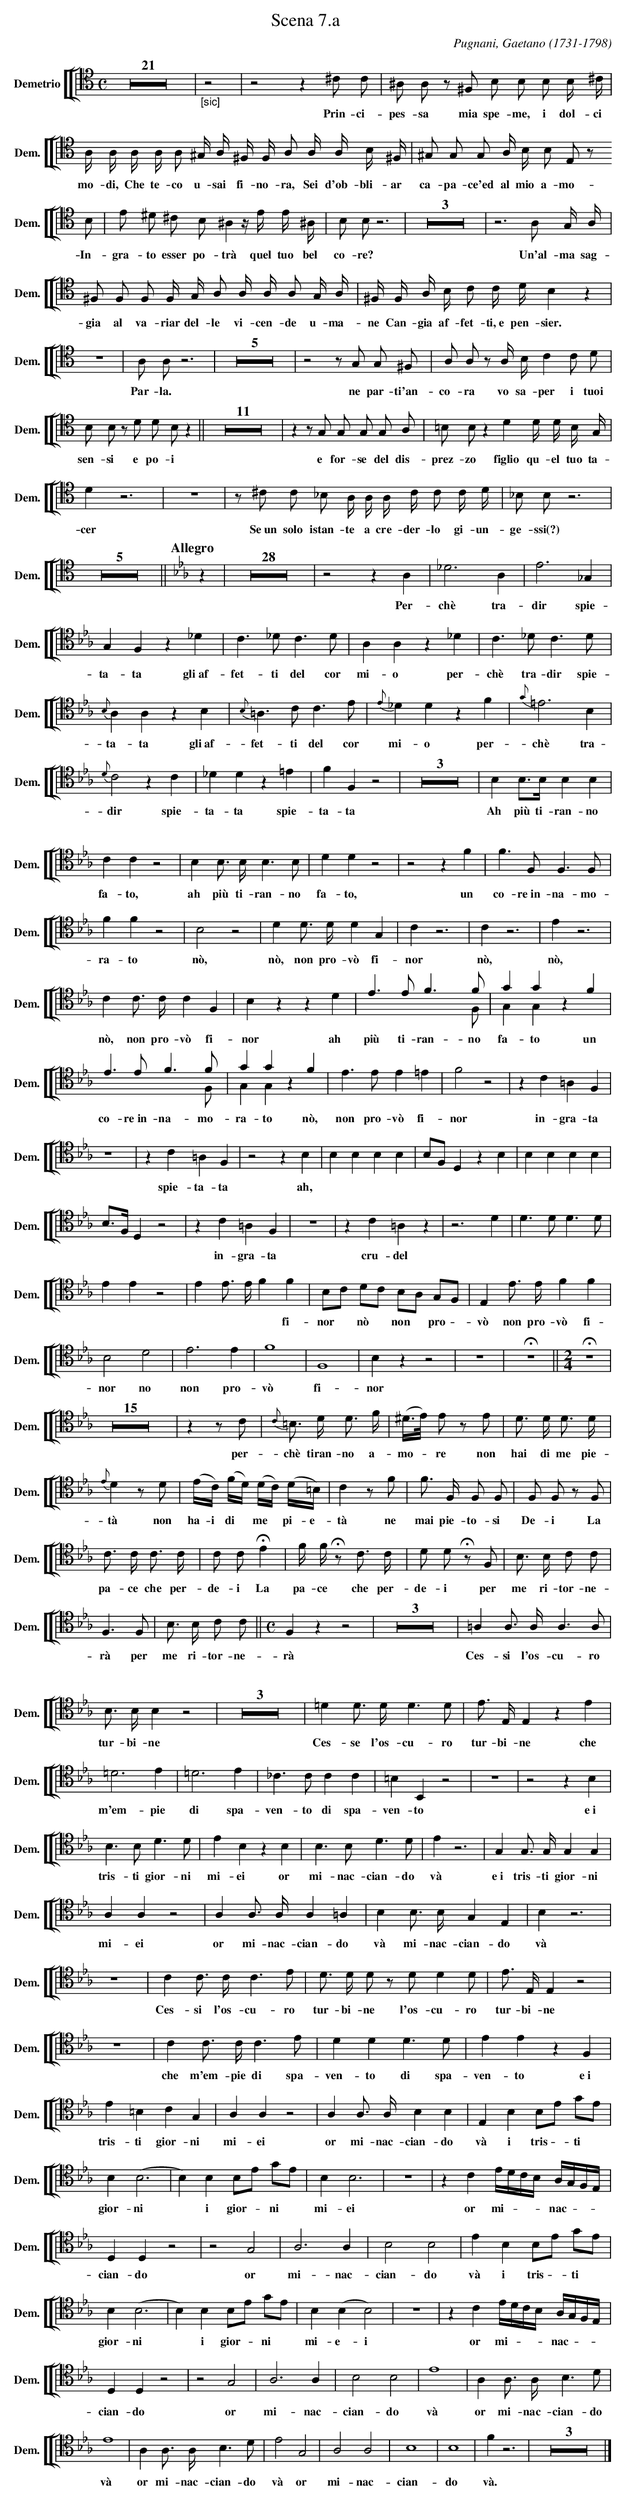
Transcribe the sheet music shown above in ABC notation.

X:1
T:Scena 7.a
C:Pugnani, Gaetano (1731-1798)
M:C
L:1/4
K:C
V: 19 clef=tenor name="Demetrio" sname="Dem."
%%staves [[ 19 ]]
   Z21 | "_[sic]" z2 | z2 z \
   ^C/ C/ | ^A,/ A,/ z/ ^F,/ B,/ B,/ B,/ B,// ^C// | A,// A,// A,// A,// A,/ ^G,// A,// ^F,// F,// A,/ A,// A,// B,// ^F,// | ^G,/ G,/ G,/ A,// B,// B,/ E,/ z/
w: Prin-ci-pes-sa mia spe-me, i dol-ci mo-di, Che te-co u-sai fi-no-ra, Sei d'ob-bli-ar ca-pa-ce'ed al mio a-mo-re
   B,/ | E/ ^D/ ^C/ B,/ ^A, z//E// E// ^A,//| B,/ B,/ z3 | Z3 | z3 \
w: In-gra-to esser po-tr\`a quel tuo bel co-re?
   A,/ G,// A,// | ^F,/ F,/ F,/ F,// G,// A,/ A,// A,// A,/ G,// A,// | ^F,// F,// A,// B,// C/ C// D// B, z | Z | \
w: Un'al-ma sag-gia al va-riar del-le vi-cen-de u-ma-ne Can-gia af-fet-ti,~e pen-sier.
   A,/ A,/ z3 | Z5 | z2 z/ \
w: Par-la.
   G,/ G,/ ^F,/ | A,/ A,/ z/ A,// B,// C C/ D/ | B,/ B,/ z/ D/ D/ B,/z || \
w: ne par-ti'an-co-ra vo sa-per i tuoi sen-si e po-i
   Z11|z z/ G,/ G,/ G,/ G,/ A,/| =B,/ B,/ z D D// D// B,// G,//|D z3|Z1| \
w: e for-se del dis-prez-zo figlio qu-el tuo ta-cer
   z/ ^C/ C/ _B,/ A,// A,// A,// C// C/ C// D//|_B,/ B,/ z3|Z5|| \
w: Se~un solo istan-te a cre-der-lo gi-un-ge-ssi(?)
    [Q:"Allegro"] [K:Eb] [L:1/4] z | Z28 | z2 z A,| _D3 A,| E3 _G,|G,F,z_D| C>_D C>D|A,A,z_D|C>_D C>D|{B,}A,A,zB,|{B,}=A,>C C>E|\
w: Per-ch\`e tra-dir spie-ta-ta gli~af-fet-ti del cor mi-o per-ch\`e tra-dir spie-ta-ta gli~af-fet-ti del cor
   {E}_DDzF|{G}=E3B,|{D}C2zC|_DDz=E|FF,z2|Z3|\
w: mi-o per-ch\`e tra-dir spie-ta-ta spie-ta-ta
   B,B,/>B,/B,B,|CCz2|B,B,/> B,/B,>B,|DDz2|z2 zF|F>F, F,>F,|FFz2|B,2z2|DD/> D/DG,|Cz3|Cz3|Ez3|CC/> C/CF,|B,zzD| \
w: Ah pi\`u ti-ran-no fa-to, ah pi\`u ti-ran-no fa-to, un co-re~in-na-mo-ra-to n\`o, n\`o, non pro-v\`o fi-nor n\`o, n\`o, n\`o, non pro-v\`o fi-nor ah
   E>E F>F&x3x/F,/|GGzF&G,G,x2|E>E F>F&x3x/F,/|GGzF&G,G,x2|E>EE=E|F2z2|zC=A,F,|Z|zC=A,F,| \
w: pi\`u ti-ran-no fa-to un co-re~in-na-mo-ra-to n\`o, non pro-v\`o fi-nor in-gra-ta spie-ta-ta
   z2zB,|B,B,B,B,|B,/F,/D,zB,|B,B,B,B,|B,/>F,/D,z2|zC=A,F,|Z|zC=A,z|z3D|D>DD>D|EEz2| \
w: ah,***************in-gra-ta cru-del
   EE/> E/FF|B,/C/ D/C/ B,/A,/ G,/F,/|E,E/> E/FF|B,2D2|E3E|F4|F,4|B,zz2|Z|!fermata!Z|| \
w:****fi-nor*n\`o*non*pro - v\`o non pro-v\`o fi-nor no non pro-v\`o fi-nor
   [M:2/4]!fermata!Z|Z15|zz/C/|{C}=B,/> D/ D/> F/|(^D//>E//) E/ z/ E/|D/> D/ D/> D/|{E}Dz/D/|(E//C//)( F//D//) (D//C//) (D//=B,//)| \
w: per-ch\`e tiran-no a-mo - re non hai di me pie-t\`a non ha-i di*me* pi-e-
   Cz/F/|F/> F,/ F,/ F,/|F,/ F,/ z/ F,/|C/> C/ C/> C/|C/ C/ !fermata!E|F// F// !fermata!z/ C/> C/|D/ D/ !fermata!z/ F,/| \
w: t\`a ne mai pie-to-si De-i La pa-ce che per-de-i La pa-ce che per-de-i per
   B,/> B,/ C/ C/|F,>F,|B,/> B,/ C/ C/||[M:C]F,zz2|Z3|=A,A,/> A,/ A,> A,|B,/> B,/ B,z2|Z3| \
w: me ri-tor-ne-r\`a per me ri-tor-ne-r\`a Ces-si l'os-cu-ro tur-bi-ne
   =D D/> D/ D> D|E/> E,/ E,zE|=D3E|=D3E|_C>CCC|=B,B,,z2|Z|z2zB,|B,>B,D>D|EB,zB,|B,>B,D>D|Ez3| \
w: Ces-se l'os-cu-ro tur-bi-ne che m'em-pie di spa-ven-to di spa-ven-to e~i tris-ti gior-ni mi-ei or mi-nac-cian-do v\`a
   G,G,/> G,/G,G,|A,A,z2|A,A,/> A,/A,=A,|B,B,/> B,/G,E,|B,z3|Z| \
w: e~i tris-ti gior-ni mi-ei or mi-nac-cian-do v\`a mi-nac-cian-do v\`a
   CC/> C/C>E|D/> D/ D/ z/ D/D D/|E/> E,/ E,z2|Z|CC/> C/ C>E|DDD>D|EEzF,|E=B,CG,|A,A,z2| \
w: Ces-si l'os-cu-ro tur-bi-ne l'os-cu-ro tur-bi-ne che m'em-pie di spa-ven-to di spa-ven-to e~i tris-ti gior-ni mi-ei
   A,A,/> A,/B,B,|E,B,B,/E/ G/E/|B,(B,3|B,)B,B,/E/ G/E/|B,B,3|Z| \
w: or mi-nac-cian-do v\`a i tris - ti*gior-ni*i gior - ni*mi-ei
   zC E//D//C//B,// A,//G,//F,//E,//|D,D,z2|z2G,2|A,3A,|B,2B,2|EB,B,/E/ G/E/|B,(B,3|B,)B,B,/E/ G/E/|B,(B,B,2)|Z| \
w: or mi - - - nac - - - cian-do or mi-nac-cian-do v\`a i tris - ti*gior-ni*i gior - ni*mi-e-i
   zC E//D//C//B,// A,//G,//F,//E,//|D,D,z2|z2G,2|A,3A,|B,2B,2|E4|A,A,/> A,/ B,>D|E4| \
w: or mi - - - nac - - - cian-do or mi-nac-cian-do v\`a or mi-nac-cian-do v\`a
   A,A,/> A,/B,>D|E2G,2|A,2A,2|B,4|B,4|Fz3|Z3|]
w: or mi-nac-cian-do v\`a or mi-nac-cian-do v\`a.
